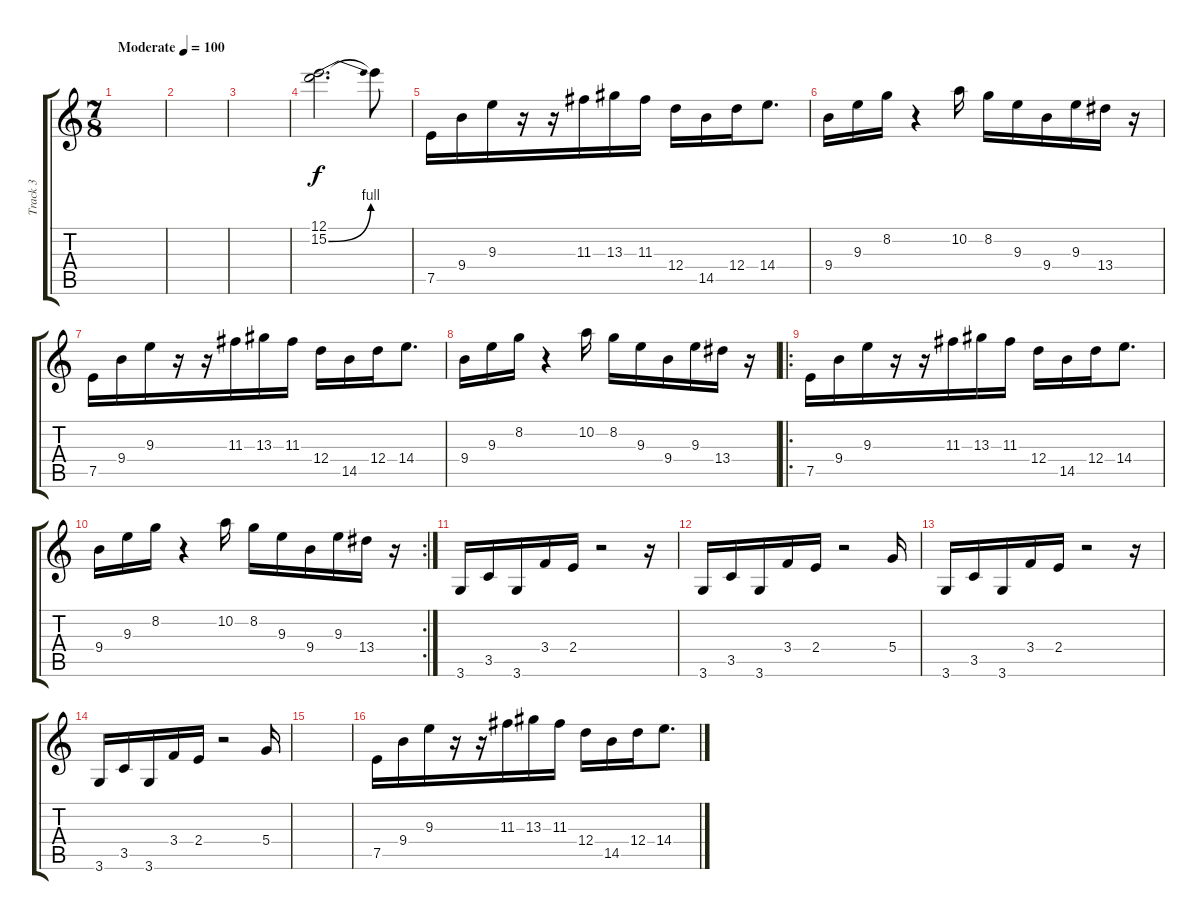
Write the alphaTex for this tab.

\track ("Track 3" "Track 3") {instrument distortionguitar}
\staff {score tabs}
\tuning (E4 B3 G3 D3 A2 E2) {hide}
\ts (7 8)
\tempo (100 "Moderate")
\clef g2
\ks c
|
|
|
(12.1 15.2{be (bend 0 0 60 4)}).2{d} 12.1{t}.8 |
7.5.16 9.4.16 9.3.16 r.16 r.16 11.3.16 13.3.16 11.3.16 12.4.16 14.5.16 12.4.16 14.4.8{d} |
9.4.16 9.3.16 8.2.16 r.4 10.2.16 8.2.16 9.3.16 9.4.16 9.3.16 13.4.16 r.16 |
7.5.16 9.4.16 9.3.16 r.16 r.16 11.3.16 13.3.16 11.3.16 12.4.16 14.5.16 12.4.16 14.4.8{d} |
9.4.16 9.3.16 8.2.16 r.4 10.2.16 8.2.16 9.3.16 9.4.16 9.3.16 13.4.16 r.16 |
\ro
7.5.16 9.4.16 9.3.16 r.16 r.16 11.3.16 13.3.16 11.3.16 12.4.16 14.5.16 12.4.16 14.4.8{d} |
\rc 2
9.4.16 9.3.16 8.2.16 r.4 10.2.16 8.2.16 9.3.16 9.4.16 9.3.16 13.4.16 r.16 |
3.6.16 3.5.16 3.6.16 3.4.16 2.4.16 r.2 r.16 |
3.6.16 3.5.16 3.6.16 3.4.16 2.4.16 r.2 5.4.16 |
3.6.16 3.5.16 3.6.16 3.4.16 2.4.16 r.2 r.16 |
3.6.16 3.5.16 3.6.16 3.4.16 2.4.16 r.2 5.4.16 |
|
7.5.16 9.4.16 9.3.16 r.16 r.16 11.3.16 13.3.16 11.3.16 12.4.16 14.5.16 12.4.16 14.4.8{d}
